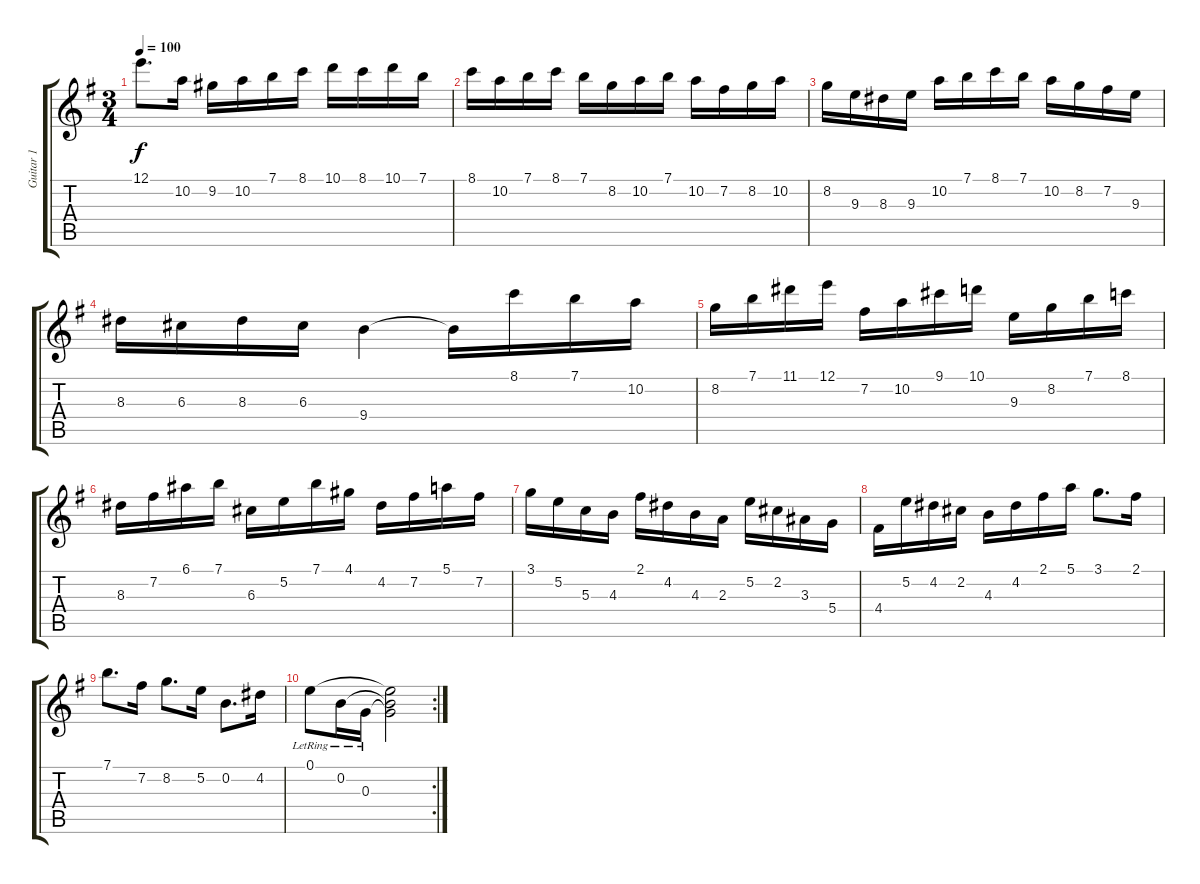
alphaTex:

\track ("Guitar 1" "Guitar 1") {instrument acousticguitarnylon}
\staff {score tabs}
\tuning (E4 B3 G3 D3 A2 E2) {hide}
\ts (3 4)
\tempo 100
\clef g2
\ks eminor
12.1.8{d dy f} 10.2.16 9.2.16 10.2.16 7.1.16 8.1.16 10.1.16 8.1.16 10.1.16 7.1.16 |
8.1.16 10.2.16 7.1.16 8.1.16 7.1.16 8.2.16 10.2.16 7.1.16 10.2.16 7.2.16 8.2.16 10.2.16 |
8.2.16 9.3.16 8.3.16 9.3.16 10.2.16 7.1.16 8.1.16 7.1.16 10.2.16 8.2.16 7.2.16 9.3.16 |
8.3.16 6.3.16 8.3.16 6.3.16 9.4.4 9.4{t}.16 8.1.16 7.1.16 10.2.16 |
8.2.16 7.1.16 11.1.16 12.1.16 7.2.16 10.2.16 9.1.16 10.1.16 9.3.16 8.2.16 7.1.16 8.1.16 |
8.3.16 7.2.16 6.1.16 7.1.16 6.3.16 5.2.16 7.1.16 4.1.16 4.2.16 7.2.16 5.1.16 7.2.16 |
3.1.16 5.2.16 5.3.16 4.3.16 2.1.16 4.2.16 4.3.16 2.3.16 5.2.16 2.2.16 3.3.16 5.4.16 |
4.4.16 5.2.16 4.2.16 2.2.16 4.3.16 4.2.16 2.1.16 5.1.16 3.1.8{d} 2.1.16 |
7.1.8{d} 7.2.16 8.2.8{d} 5.2.16 0.2.8{d} 4.2.16 |
\rc 2
0.1{lr}.8 0.2{lr}.16 0.3{lr}.16 (0.1{t} 0.2{t} 0.3{t}).2
